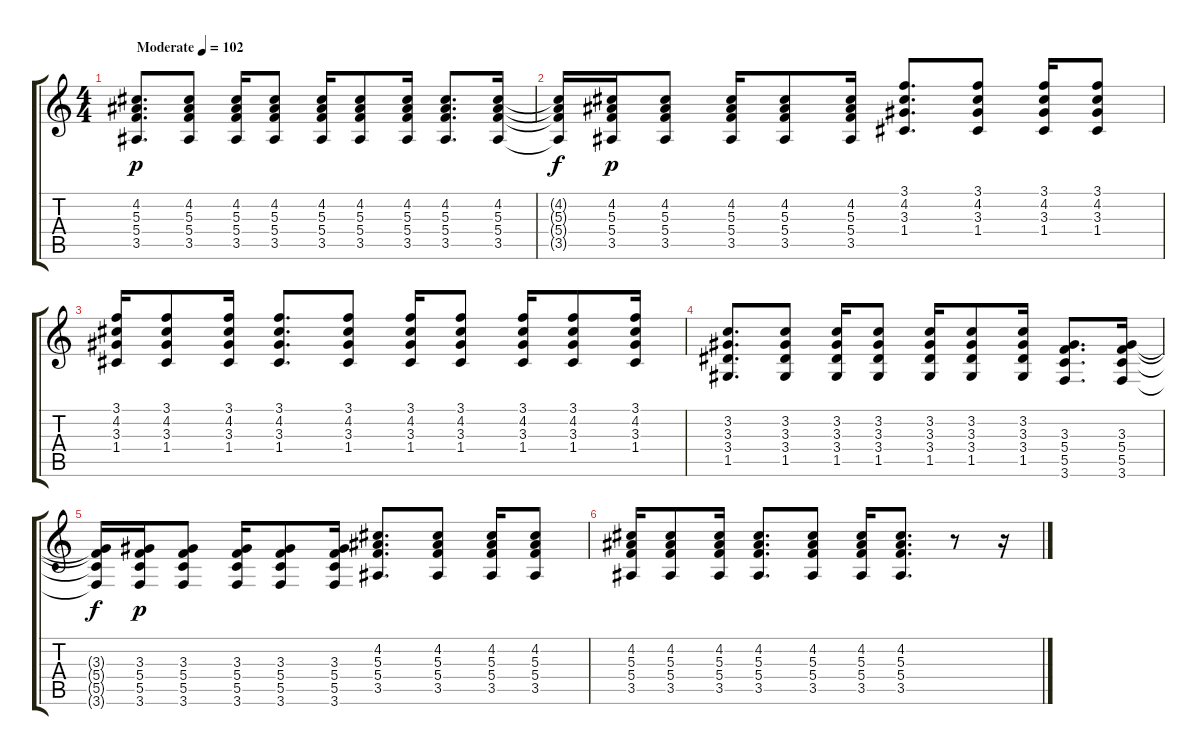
\track "" {instrument electricguitarclean}
\staff {score tabs}
\tuning (D4 A3 F3 C3 G2 D2) {hide}
\ts (4 4)
\tempo (102 "Moderate")
\clef g2
\ks c
(4.2 5.3 5.4 3.5).8{d dy p instrument electricguitarclean} (4.2 5.3 5.4 3.5).8 (4.2 5.3 5.4 3.5).16 (4.2 5.3 5.4 3.5).8 (4.2 5.3 5.4 3.5).16 (4.2 5.3 5.4 3.5).8 (4.2 5.3 5.4 3.5).16 (4.2 5.3 5.4 3.5).8{d} (4.2 5.3 5.4 3.5).16 |
(4.2{t} 5.3{t} 5.4{t} 3.5{t}).16{dy f} (4.2 5.3 5.4 3.5).16{dy p} (4.2 5.3 5.4 3.5).8 (4.2 5.3 5.4 3.5).16 (4.2 5.3 5.4 3.5).8 (4.2 5.3 5.4 3.5).16 (3.1 4.2 3.3 1.4).8{d} (3.1 4.2 3.3 1.4).8 (3.1 4.2 3.3 1.4).16 (3.1 4.2 3.3 1.4).8 |
(3.1 4.2 3.3 1.4).16 (3.1 4.2 3.3 1.4).8 (3.1 4.2 3.3 1.4).16 (3.1 4.2 3.3 1.4).8{d} (3.1 4.2 3.3 1.4).8 (3.1 4.2 3.3 1.4).16 (3.1 4.2 3.3 1.4).8 (3.1 4.2 3.3 1.4).16 (3.1 4.2 3.3 1.4).8 (3.1 4.2 3.3 1.4).16 |
(3.2 3.3 3.4 1.5).8{d} (3.2 3.3 3.4 1.5).8 (3.2 3.3 3.4 1.5).16 (3.2 3.3 3.4 1.5).8 (3.2 3.3 3.4 1.5).16 (3.2 3.3 3.4 1.5).8 (3.2 3.3 3.4 1.5).16 (3.3 5.4 5.5 3.6).8{d} (3.3 5.4 5.5 3.6).16 |
(3.3{t} 5.4{t} 5.5{t} 3.6{t}).16{dy f} (3.3 5.4 5.5 3.6).16{dy p} (3.3 5.4 5.5 3.6).8 (3.3 5.4 5.5 3.6).16 (3.3 5.4 5.5 3.6).8 (3.3 5.4 5.5 3.6).16 (4.2 5.3 5.4 3.5).8{d} (4.2 5.3 5.4 3.5).8 (4.2 5.3 5.4 3.5).16 (4.2 5.3 5.4 3.5).8 |
(4.2 5.3 5.4 3.5).16 (4.2 5.3 5.4 3.5).8 (4.2 5.3 5.4 3.5).16 (4.2 5.3 5.4 3.5).8{d} (4.2 5.3 5.4 3.5).8 (4.2 5.3 5.4 3.5).16 (4.2 5.3 5.4 3.5).8{d} r.8 r.16
